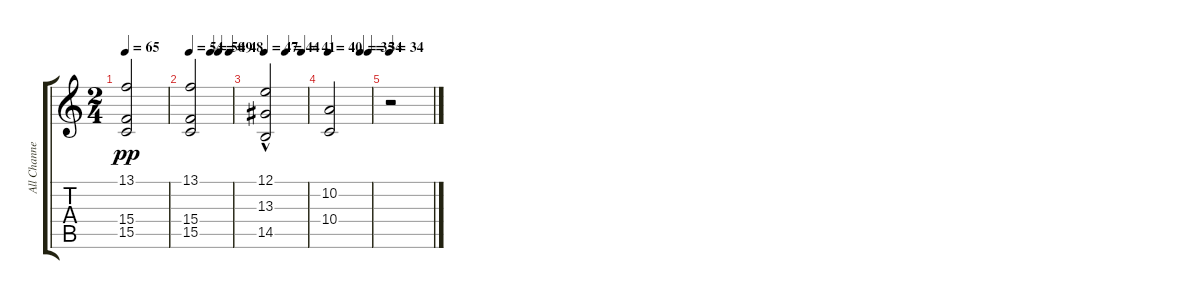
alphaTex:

\track ("All Channels*merged" "All Channe") {instrument stringensemble2}
\staff {score tabs}
\tuning (E4 B3 G3 D3 A2 E2) {hide}
\ts (2 4)
\tempo 65
\clef g2
\ks c
(13.1 15.4 15.5).2{dy pp} |
\tempo 54
\tempo (50 0.5)
\tempo (49 0.6875)
\tempo (48 0.9375)
(13.1 15.4 15.5).2 |
\tempo 47
\tempo (44 0.5)
\tempo (41 0.875)
(12.1{hac} 13.3 14.5).2 |
\tempo 40
\tempo (35 0.75)
\tempo (34 0.9375)
(10.2 10.4).2 |
\tempo 34
r.2
